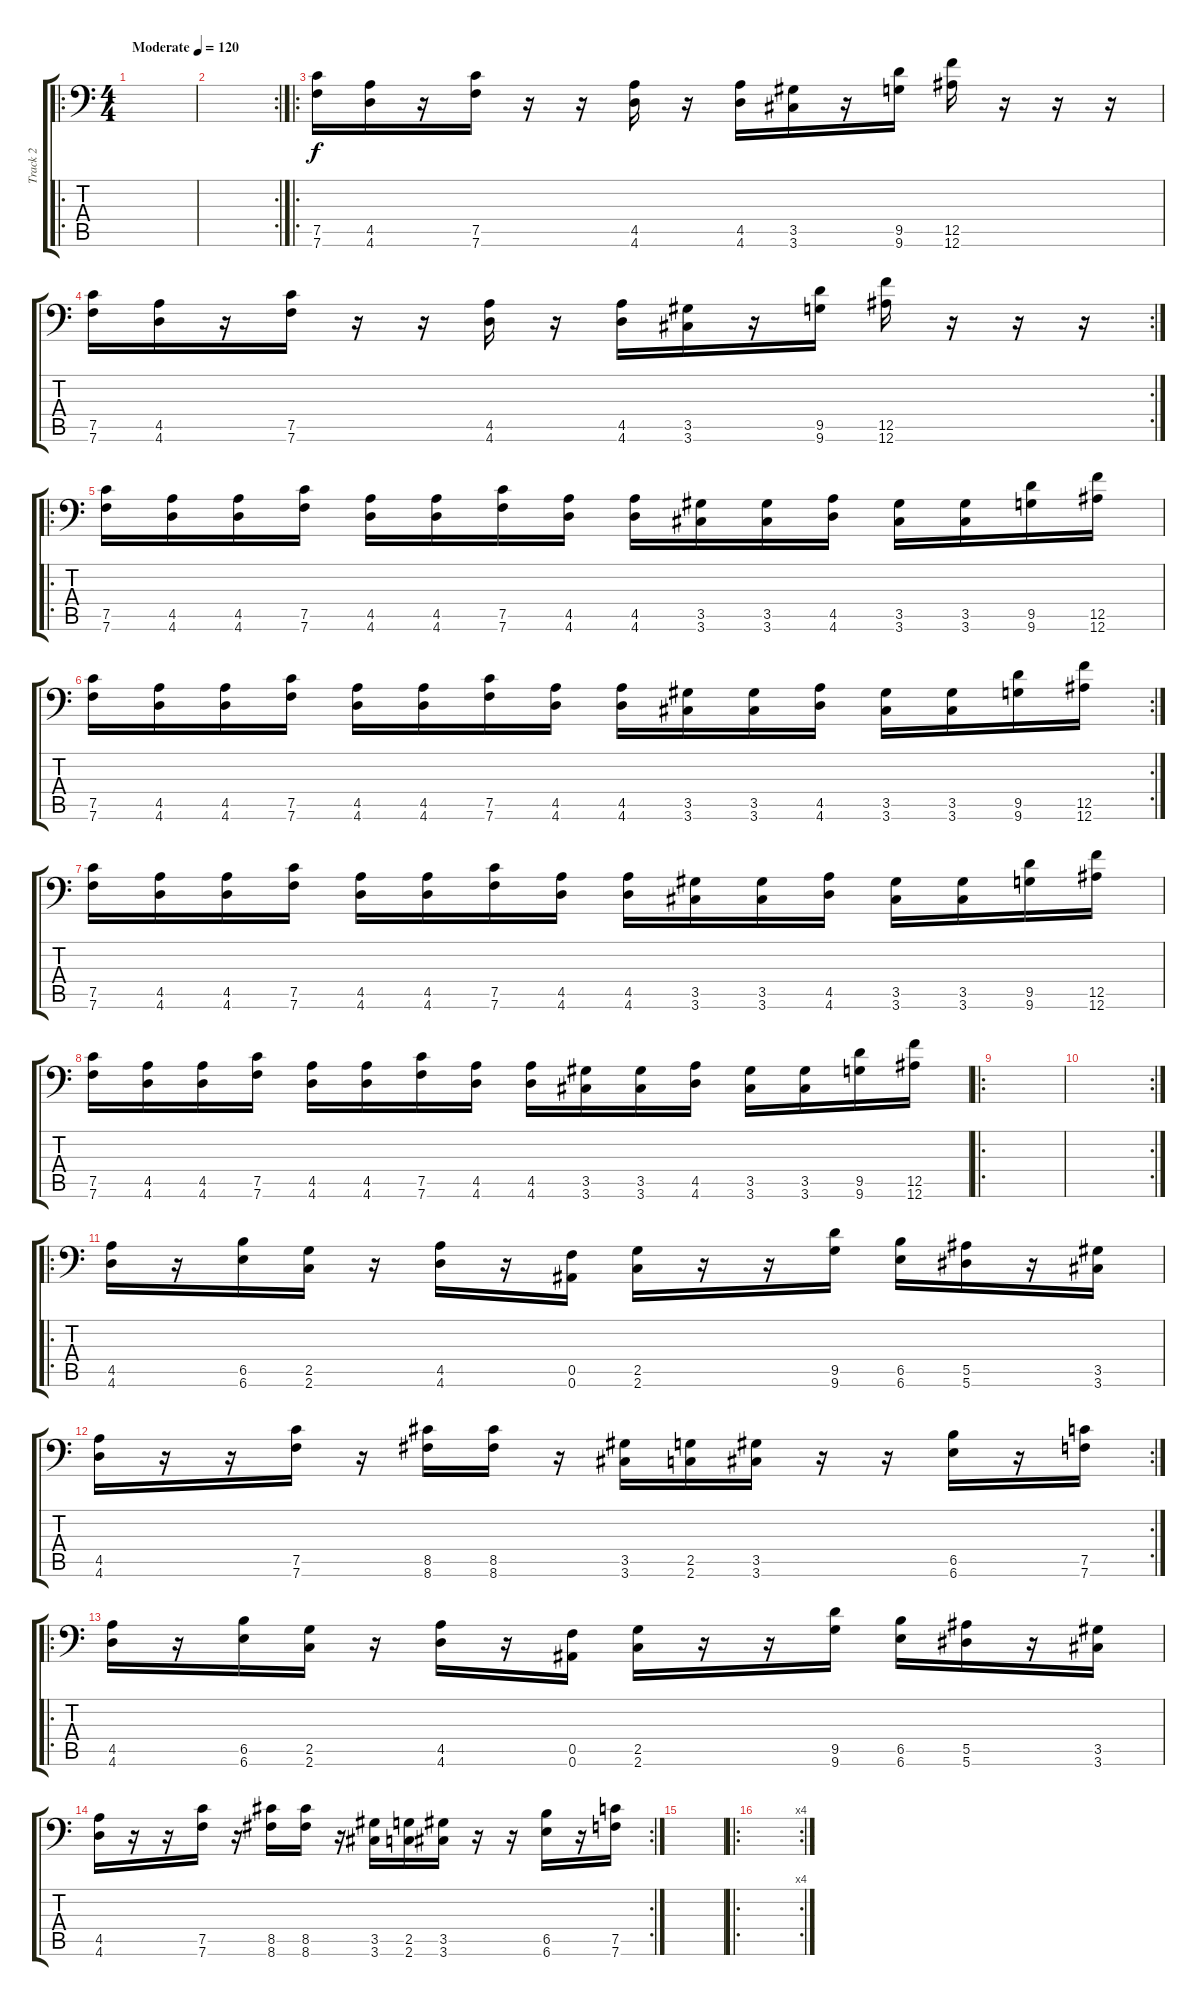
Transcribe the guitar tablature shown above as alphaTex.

\track ("Track 2" "Track 2") {instrument distortionguitar}
\staff {score tabs}
\tuning (C4 G3 Eb3 Bb2 F2 Bb1) {hide}
\ro
\ts (4 4)
\tempo (120 "Moderate")
\clef f4
\ks c
|
\rc 2
|
\ro
(7.5 7.6).16 (4.5 4.6).16 r.16 (7.5 7.6).16 r.16 r.16 (4.5 4.6).16 r.16 (4.5 4.6).16 (3.5 3.6).16 r.16 (9.5 9.6).16 (12.5 12.6).16 r.16 r.16 r.16 |
\rc 2
(7.5 7.6).16 (4.5 4.6).16 r.16 (7.5 7.6).16 r.16 r.16 (4.5 4.6).16 r.16 (4.5 4.6).16 (3.5 3.6).16 r.16 (9.5 9.6).16 (12.5 12.6).16 r.16 r.16 r.16 |
\ro
(7.5 7.6).16 (4.5 4.6).16 (4.5 4.6).16 (7.5 7.6).16 (4.5 4.6).16 (4.5 4.6).16 (7.5 7.6).16 (4.5 4.6).16 (4.5 4.6).16 (3.5 3.6).16 (3.5 3.6).16 (4.5 4.6).16 (3.5 3.6).16 (3.5 3.6).16 (9.5 9.6).16 (12.5 12.6).16 |
\rc 2
(7.5 7.6).16 (4.5 4.6).16 (4.5 4.6).16 (7.5 7.6).16 (4.5 4.6).16 (4.5 4.6).16 (7.5 7.6).16 (4.5 4.6).16 (4.5 4.6).16 (3.5 3.6).16 (3.5 3.6).16 (4.5 4.6).16 (3.5 3.6).16 (3.5 3.6).16 (9.5 9.6).16 (12.5 12.6).16 |
(7.5 7.6).16 (4.5 4.6).16 (4.5 4.6).16 (7.5 7.6).16 (4.5 4.6).16 (4.5 4.6).16 (7.5 7.6).16 (4.5 4.6).16 (4.5 4.6).16 (3.5 3.6).16 (3.5 3.6).16 (4.5 4.6).16 (3.5 3.6).16 (3.5 3.6).16 (9.5 9.6).16 (12.5 12.6).16 |
(7.5 7.6).16 (4.5 4.6).16 (4.5 4.6).16 (7.5 7.6).16 (4.5 4.6).16 (4.5 4.6).16 (7.5 7.6).16 (4.5 4.6).16 (4.5 4.6).16 (3.5 3.6).16 (3.5 3.6).16 (4.5 4.6).16 (3.5 3.6).16 (3.5 3.6).16 (9.5 9.6).16 (12.5 12.6).16 |
\ro
|
\rc 2
|
\ro
(4.5 4.6).16 r.16 (6.5 6.6).16 (2.5 2.6).16 r.16 (4.5 4.6).16 r.16 (0.5 0.6).16 (2.5 2.6).16 r.16 r.16 (9.5 9.6).16 (6.5 6.6).16 (5.5 5.6).16 r.16 (3.5 3.6).16 |
\rc 2
(4.5 4.6).16 r.16 r.16 (7.5 7.6).16 r.16 (8.5 8.6).16 (8.5 8.6).16 r.16 (3.5 3.6).16 (2.5 2.6).16 (3.5 3.6).16 r.16 r.16 (6.5 6.6).16 r.16 (7.5 7.6).16 |
\ro
(4.5 4.6).16 r.16 (6.5 6.6).16 (2.5 2.6).16 r.16 (4.5 4.6).16 r.16 (0.5 0.6).16 (2.5 2.6).16 r.16 r.16 (9.5 9.6).16 (6.5 6.6).16 (5.5 5.6).16 r.16 (3.5 3.6).16 |
\rc 2
(4.5 4.6).16 r.16 r.16 (7.5 7.6).16 r.16 (8.5 8.6).16 (8.5 8.6).16 r.16 (3.5 3.6).16 (2.5 2.6).16 (3.5 3.6).16 r.16 r.16 (6.5 6.6).16 r.16 (7.5 7.6).16 |
|
\ro
\rc 4
